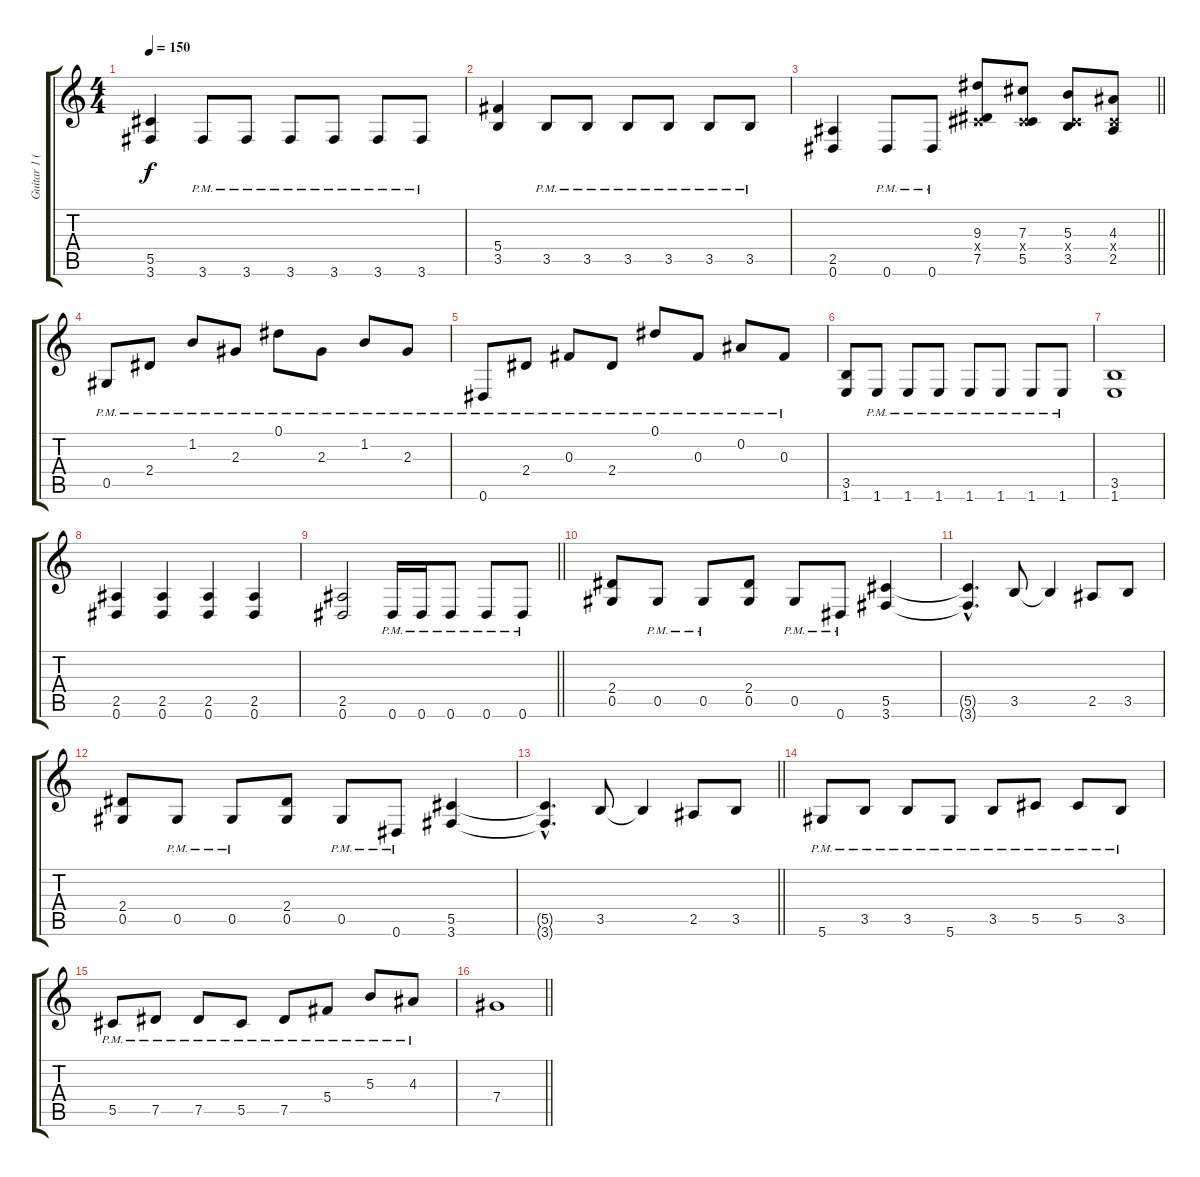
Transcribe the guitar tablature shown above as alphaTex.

\track ("Guitar 1 (SheJa)" "Guitar 1 (") {instrument distortionguitar}
\staff {score tabs}
\tuning (Eb4 Bb3 Gb3 Db3 Ab2 Eb2) {hide}
\ts (4 4)
\tempo 150
\clef g2
\ks c
(5.5 3.6).4{dy f} 3.6{pm}.8 3.6{pm}.8 3.6{pm}.8 3.6{pm}.8 3.6{pm}.8 3.6{pm}.8 |
(5.4 3.5).4 3.5{pm}.8 3.5{pm}.8 3.5{pm}.8 3.5{pm}.8 3.5{pm}.8 3.5{pm}.8 |
\barLineRight lightlight
(2.5 0.6).4 0.6{pm}.8 0.6{pm}.8 (9.3 0.4{x} 7.5).8 (7.3 0.4{x} 5.5).8 (5.3 0.4{x} 3.5).8 (4.3 0.4{x} 2.5).8 |
0.5{pm}.8 2.4{pm}.8 1.2{pm}.8 2.3{pm}.8 0.1{pm}.8 2.3{pm}.8 1.2{pm}.8 2.3{pm}.8 |
0.6{pm}.8 2.4{pm}.8 0.3{pm}.8 2.4{pm}.8 0.1{pm}.8 0.3{pm}.8 0.2{pm}.8 0.3{pm}.8 |
(3.5 1.6).8 1.6{pm}.8 1.6{pm}.8 1.6{pm}.8 1.6{pm}.8 1.6{pm}.8 1.6{pm}.8 1.6{pm}.8 |
(3.5 1.6).1 |
(2.5 0.6).4 (2.5 0.6).4 (2.5 0.6).4 (2.5 0.6).4 |
\barLineRight lightlight
(2.5 0.6).2 0.6{pm}.16 0.6{pm}.16 0.6{pm}.8 0.6{pm}.8 0.6{pm}.8 |
(2.4 0.5).8 0.5{pm}.8 0.5{pm}.8 (2.4 0.5).8 0.5{pm}.8 0.6{pm}.8 (5.5 3.6).4 |
(5.5{hac t} 3.6{hac t}).4{d} 3.5.8 3.5{t}.4 2.5.8 3.5.8 |
(2.4 0.5).8 0.5{pm}.8 0.5{pm}.8 (2.4 0.5).8 0.5{pm}.8 0.6{pm}.8 (5.5 3.6).4 |
\barLineRight lightlight
(5.5{hac t} 3.6{hac t}).4{d} 3.5.8 3.5{t}.4 2.5.8 3.5.8 |
5.6{pm}.8 3.5{pm}.8 3.5{pm}.8 5.6{pm}.8 3.5{pm}.8 5.5{pm}.8 5.5{pm}.8 3.5{pm}.8 |
5.5{pm}.8 7.5{pm}.8 7.5{pm}.8 5.5{pm}.8 7.5{pm}.8 5.4{pm}.8 5.3{pm}.8 4.3{pm}.8 |
\barLineRight lightlight
7.4.1
